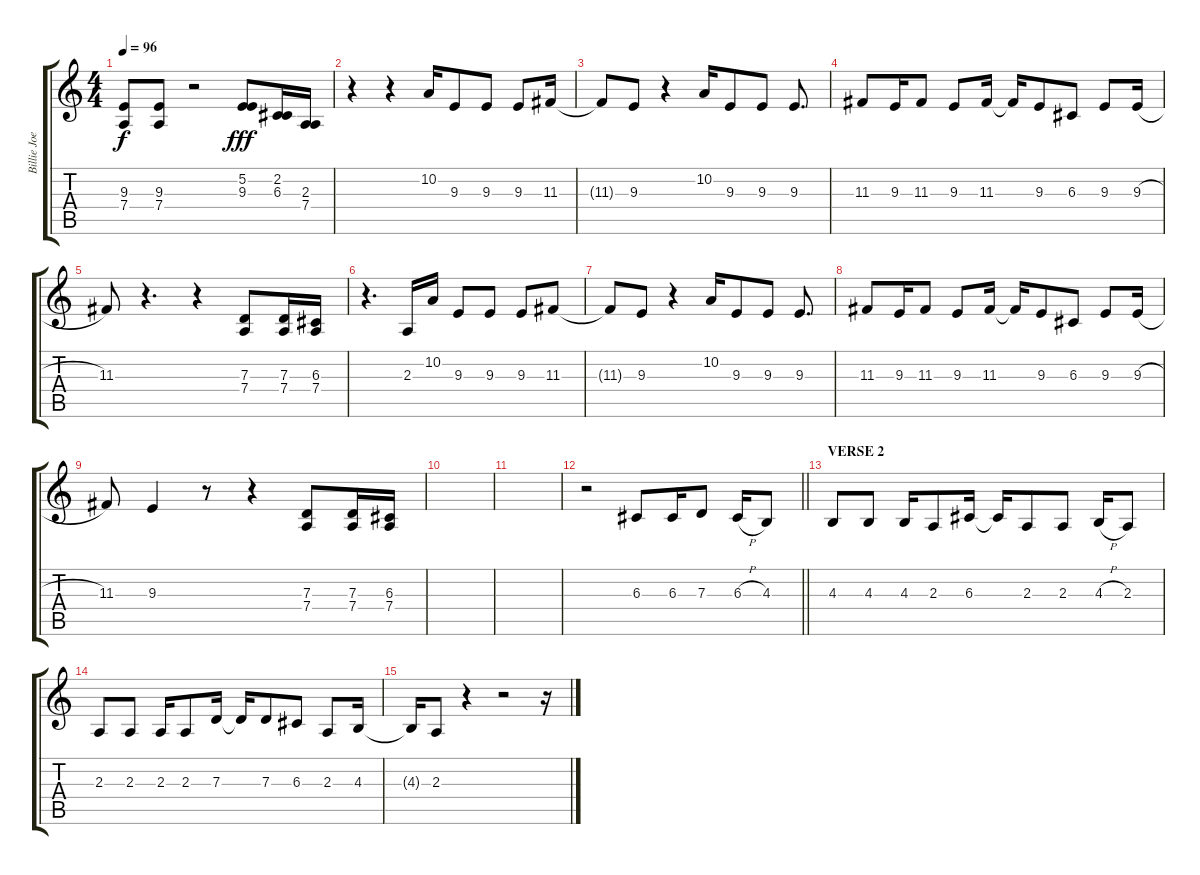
\track ("Billie Joe Armstrong (Voice)" "Billie Joe") {instrument lead6voice}
\staff {score tabs}
\tuning (E4 B3 G3 D3 A2 E2) {hide}
\ts (4 4)
\tempo 96
\clef g2
\ks c
(9.3{t} 7.4{t}).8{dy f} (9.3 7.4).8 r.2 (5.2 9.3).8{dy fff} (2.2 6.3).16 (2.3 7.4).16 |
r.4 r.4 10.2.16 9.3.8 9.3.8 9.3.8 11.3.16 |
11.3{t}.8 9.3.8 r.4 10.2.16 9.3.8 9.3.8 9.3.8{d} |
11.3.8 9.3.16 11.3.8 9.3.8 11.3.16 11.3{t}.16 9.3.8 6.3.8 9.3.8 9.3{h}.16 |
11.3.8 r.4{d} r.4 (7.3 7.4).8 (7.3 7.4).16 (6.3 7.4).16 |
r.4{d} 2.3.16 10.2.16 9.3.8 9.3.8 9.3.8 11.3.8 |
11.3{t}.8 9.3.8 r.4 10.2.16 9.3.8 9.3.8 9.3.8{d} |
11.3.8 9.3.16 11.3.8 9.3.8 11.3.16 11.3{t}.16 9.3.8 6.3.8 9.3.8 9.3{h}.16 |
11.3.8 9.3.4 r.8 r.4 (7.3 7.4).8 (7.3 7.4).16 (6.3 7.4).16 |
|
|
\barLineRight lightlight
r.2 6.3.8 6.3.16 7.3.8 6.3{h}.16 4.3.8 |
\section ("" "VERSE 2")
4.3.8 4.3.8 4.3.16 2.3.8 6.3.16 6.3{t}.16 2.3.8 2.3.8 4.3{h}.16 2.3.8 |
2.3.8 2.3.8 2.3.16 2.3.8 7.3.16 7.3{t}.16 7.3.8 6.3.8 2.3.8 4.3.16 |
4.3{t}.16 2.3.8 r.4 r.2 r.16
